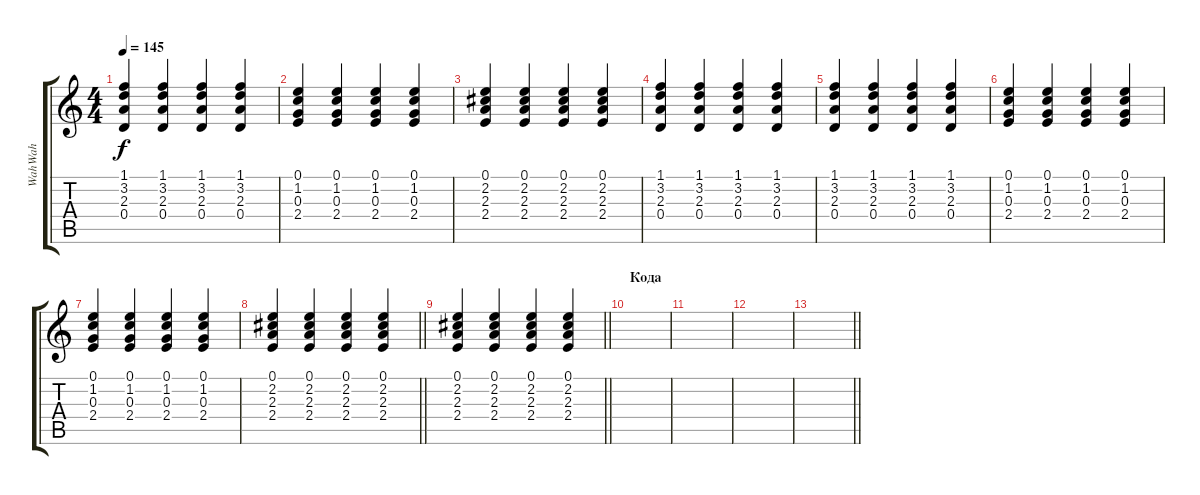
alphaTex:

\track ("WahWah" "WahWah") {instrument electricguitarjazz}
\staff {score tabs}
\tuning (E4 B3 G3 D3 A2 E2) {hide}
\ts (4 4)
\tempo 145
\clef g2
\ks c
(1.1 3.2 2.3 0.4).4{dy f} (1.1 3.2 2.3 0.4).4 (1.1 3.2 2.3 0.4).4 (1.1 3.2 2.3 0.4).4 |
(0.1 1.2 0.3 2.4).4 (0.1 1.2 0.3 2.4).4 (0.1 1.2 0.3 2.4).4 (0.1 1.2 0.3 2.4).4 |
(0.1 2.2 2.3 2.4).4 (0.1 2.2 2.3 2.4).4 (0.1 2.2 2.3 2.4).4 (0.1 2.2 2.3 2.4).4 |
(1.1 3.2 2.3 0.4).4 (1.1 3.2 2.3 0.4).4 (1.1 3.2 2.3 0.4).4 (1.1 3.2 2.3 0.4).4 |
(1.1 3.2 2.3 0.4).4 (1.1 3.2 2.3 0.4).4 (1.1 3.2 2.3 0.4).4 (1.1 3.2 2.3 0.4).4 |
(0.1 1.2 0.3 2.4).4 (0.1 1.2 0.3 2.4).4 (0.1 1.2 0.3 2.4).4 (0.1 1.2 0.3 2.4).4 |
(0.1 1.2 0.3 2.4).4 (0.1 1.2 0.3 2.4).4 (0.1 1.2 0.3 2.4).4 (0.1 1.2 0.3 2.4).4 |
\barLineRight lightlight
(0.1 2.2 2.3 2.4).4 (0.1 2.2 2.3 2.4).4 (0.1 2.2 2.3 2.4).4 (0.1 2.2 2.3 2.4).4 |
\barLineRight lightlight
(0.1 2.2 2.3 2.4).4 (0.1 2.2 2.3 2.4).4 (0.1 2.2 2.3 2.4).4 (0.1 2.2 2.3 2.4).4 |
\section ("" "Кода")
|
|
|
\barLineRight lightlight
